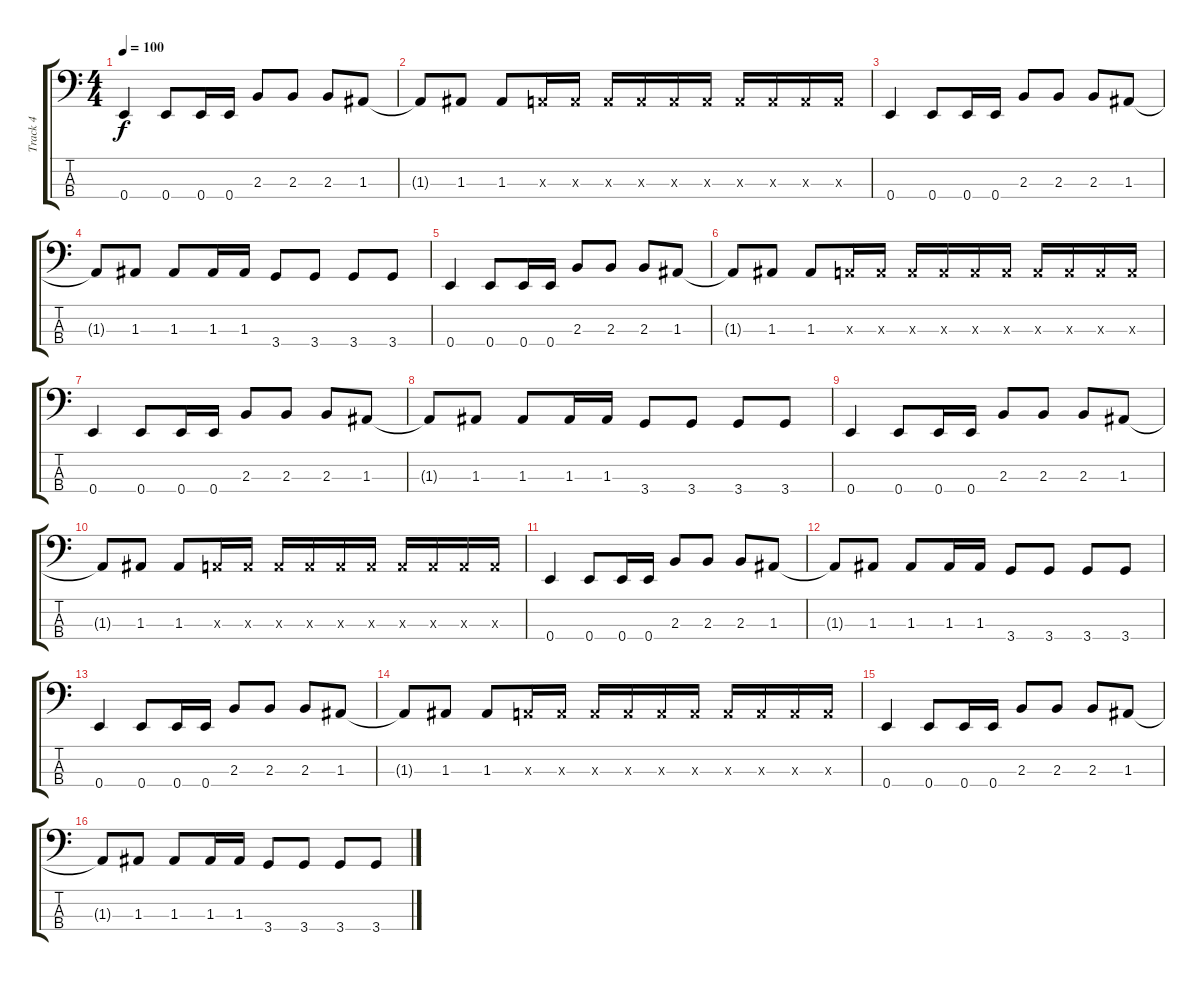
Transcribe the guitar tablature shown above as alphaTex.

\track ("Track 4" "Track 4") {instrument electricbassfinger}
\staff {score tabs}
\tuning (G2 D2 A1 E1) {hide}
\ts (4 4)
\tempo 100
\clef f4
\ks c
0.4.4{dy f instrument electricbassfinger} 0.4.8 0.4.16 0.4.16 2.3.8 2.3.8 2.3.8 1.3.8 |
1.3{t}.8 1.3.8 1.3.8 0.3{x}.16 0.3{x}.16 0.3{x}.16 0.3{x}.16 0.3{x}.16 0.3{x}.16 0.3{x}.16 0.3{x}.16 0.3{x}.16 0.3{x}.16 |
0.4.4 0.4.8 0.4.16 0.4.16 2.3.8 2.3.8 2.3.8 1.3.8 |
1.3{t}.8 1.3.8 1.3.8 1.3.16 1.3.16 3.4.8 3.4.8 3.4.8 3.4.8 |
0.4.4 0.4.8 0.4.16 0.4.16 2.3.8 2.3.8 2.3.8 1.3.8 |
1.3{t}.8 1.3.8 1.3.8 0.3{x}.16 0.3{x}.16 0.3{x}.16 0.3{x}.16 0.3{x}.16 0.3{x}.16 0.3{x}.16 0.3{x}.16 0.3{x}.16 0.3{x}.16 |
0.4.4 0.4.8 0.4.16 0.4.16 2.3.8 2.3.8 2.3.8 1.3.8 |
1.3{t}.8 1.3.8 1.3.8 1.3.16 1.3.16 3.4.8 3.4.8 3.4.8 3.4.8 |
0.4.4 0.4.8 0.4.16 0.4.16 2.3.8 2.3.8 2.3.8 1.3.8 |
1.3{t}.8 1.3.8 1.3.8 0.3{x}.16 0.3{x}.16 0.3{x}.16 0.3{x}.16 0.3{x}.16 0.3{x}.16 0.3{x}.16 0.3{x}.16 0.3{x}.16 0.3{x}.16 |
0.4.4 0.4.8 0.4.16 0.4.16 2.3.8 2.3.8 2.3.8 1.3.8 |
1.3{t}.8 1.3.8 1.3.8 1.3.16 1.3.16 3.4.8 3.4.8 3.4.8 3.4.8 |
0.4.4 0.4.8 0.4.16 0.4.16 2.3.8 2.3.8 2.3.8 1.3.8 |
1.3{t}.8 1.3.8 1.3.8 0.3{x}.16 0.3{x}.16 0.3{x}.16 0.3{x}.16 0.3{x}.16 0.3{x}.16 0.3{x}.16 0.3{x}.16 0.3{x}.16 0.3{x}.16 |
0.4.4 0.4.8 0.4.16 0.4.16 2.3.8 2.3.8 2.3.8 1.3.8 |
1.3{t}.8 1.3.8 1.3.8 1.3.16 1.3.16 3.4.8 3.4.8 3.4.8 3.4.8
